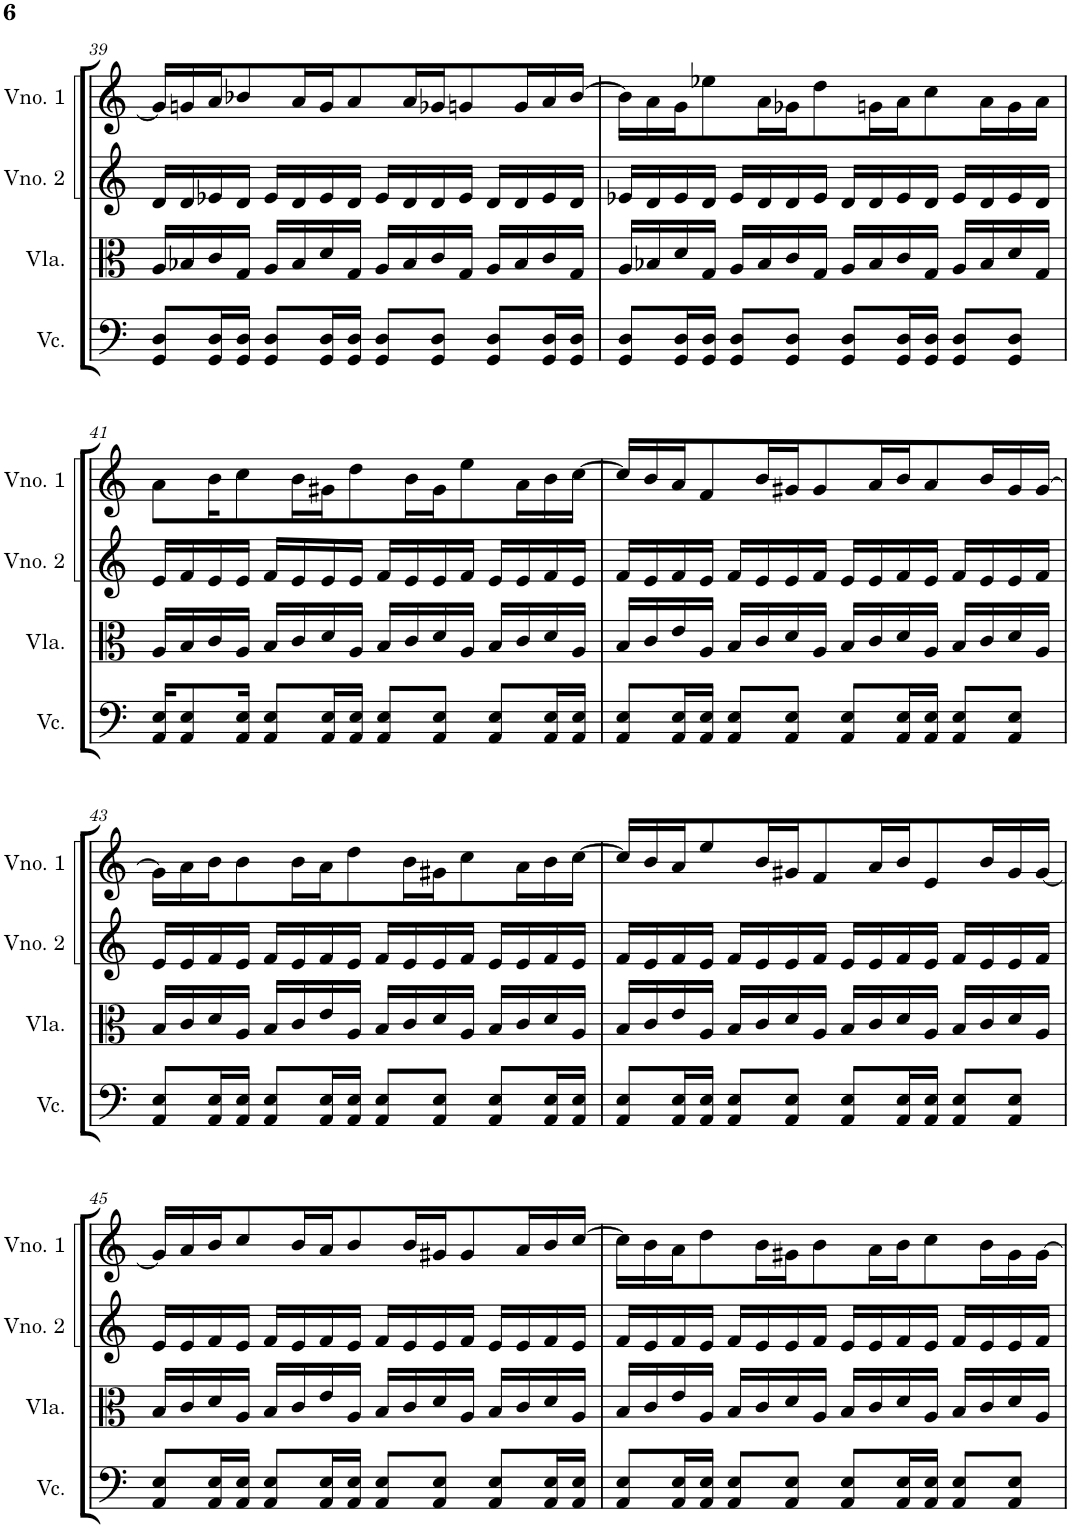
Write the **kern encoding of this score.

**kern	**kern	**kern	**kern
*part4	*part3	*part2	*part1
*staff4	*staff3	*staff2	*staff1
*I"Violoncelo	*I"Viola	*I"Violino 2	*I"Violino 1
*I'Vc.	*I'Vla.	*I'Vno. 2	*I'Vno. 1
!!LO:PB:g=z
*clefF4	*clefC3	*clefG2	*clefG2
*k[]	*k[]	*k[]	*k[]
*M4/4	*M4/4	*M4/4	*M4/4
=39	=39	=39	=39
8GG/ 8D/L	16A/LL	16d/LL	16g-/LL]
.	16B-X/	16d/	16gn/
16GG/ 16D/L	16c/	16e-X/	16a/J
16GG/ 16D/JJ	16G/JJ	16d/JJ	8b-X/
8GG/ 8D/L	16A/LL	16e-/LL	.
.	16B-/	16d/	16a/L
16GG/ 16D/L	16d/	16e-/	16g/J
16GG/ 16D/JJ	16G/JJ	16d/JJ	8a/
8GG/ 8D/L	16A/LL	16e-/LL	.
.	16B-/	16d/	16a/L
8GG/ 8D/J	16c/	16d/	16g-X/J
.	16G/JJ	16e-/JJ	8gn/
8GG/ 8D/L	16A/LL	16d/LL	.
.	16B-/	16d/	16g/L
16GG/ 16D/L	16c/	16e-/	16a/
16GG/ 16D/JJ	16G/JJ	16d/JJ	[16b-/JJ
=40	=40	=40	=40
8GG/ 8D/L	16A/LL	16e-X/LL	16b-\LL]
.	16B-X/	16d/	16a\
16GG/ 16D/L	16d/	16e-/	16g\J
16GG/ 16D/JJ	16G/JJ	16d/JJ	8ee-X\
8GG/ 8D/L	16A/LL	16e-/LL	.
.	16B-/	16d/	16a\L
8GG/ 8D/J	16c/	16d/	16g-X\J
.	16G/JJ	16e-/JJ	8dd\
8GG/ 8D/L	16A/LL	16d/LL	.
.	16B-/	16d/	16gn\L
16GG/ 16D/L	16c/	16e-/	16a\J
16GG/ 16D/JJ	16G/JJ	16d/JJ	8cc\
8GG/ 8D/L	16A/LL	16e-/LL	.
.	16B-/	16d/	16a\L
8GG/ 8D/J	16d/	16e-/	16g\
.	16G/JJ	16d/JJ	16a\JJ
!!LO:LB:g=z
=41	=41	=41	=41
16AA/ 16E/KL	16A/LL	16e/LL	8a\L
8AA/ 8E/	16B/	16f/	.
.	16c/	16e/	16b\K
16AA/ 16E/Jk	16A/JJ	16e/JJ	8cc\
8AA/ 8E/L	16B/LL	16f/LL	.
.	16c/	16e/	16b\L
16AA/ 16E/L	16d/	16e/	16g#X\J
16AA/ 16E/JJ	16A/JJ	16e/JJ	8dd\
8AA/ 8E/L	16B/LL	16f/LL	.
.	16c/	16e/	16b\L
8AA/ 8E/J	16d/	16e/	16g#\J
.	16A/JJ	16f/JJ	8ee\
8AA/ 8E/L	16B/LL	16e/LL	.
.	16c/	16e/	16a\L
16AA/ 16E/L	16d/	16f/	16b\
16AA/ 16E/JJ	16A/JJ	16e/JJ	[16cc\JJ
=42	=42	=42	=42
8AA/ 8E/L	16B/LL	16f/LL	16cc/LL]
.	16c/	16e/	16b/
16AA/ 16E/L	16e/	16f/	16a/J
16AA/ 16E/JJ	16A/JJ	16e/JJ	8f/
8AA/ 8E/L	16B/LL	16f/LL	.
.	16c/	16e/	16b/L
8AA/ 8E/J	16d/	16e/	16g#X/J
.	16A/JJ	16f/JJ	8g#/
8AA/ 8E/L	16B/LL	16e/LL	.
.	16c/	16e/	16a/L
16AA/ 16E/L	16d/	16f/	16b/J
16AA/ 16E/JJ	16A/JJ	16e/JJ	8a/
8AA/ 8E/L	16B/LL	16f/LL	.
.	16c/	16e/	16b/L
8AA/ 8E/J	16d/	16e/	16g#/
.	16A/JJ	16f/JJ	[16g#/JJ
!!LO:LB:g=z
=43	=43	=43	=43
8AA/ 8E/L	16B/LL	16e/LL	16g#\LL]
.	16c/	16e/	16a\
16AA/ 16E/L	16d/	16f/	16b\J
16AA/ 16E/JJ	16A/JJ	16e/JJ	8b\
8AA/ 8E/L	16B/LL	16f/LL	.
.	16c/	16e/	16b\L
16AA/ 16E/L	16e/	16f/	16a\J
16AA/ 16E/JJ	16A/JJ	16e/JJ	8dd\
8AA/ 8E/L	16B/LL	16f/LL	.
.	16c/	16e/	16b\L
8AA/ 8E/J	16d/	16e/	16g#X\J
.	16A/JJ	16f/JJ	8cc\
8AA/ 8E/L	16B/LL	16e/LL	.
.	16c/	16e/	16a\L
16AA/ 16E/L	16d/	16f/	16b\
16AA/ 16E/JJ	16A/JJ	16e/JJ	[16cc\JJ
=44	=44	=44	=44
8AA/ 8E/L	16B/LL	16f/LL	16cc/LL]
.	16c/	16e/	16b/
16AA/ 16E/L	16e/	16f/	16a/J
16AA/ 16E/JJ	16A/JJ	16e/JJ	8ee/
8AA/ 8E/L	16B/LL	16f/LL	.
.	16c/	16e/	16b/L
8AA/ 8E/J	16d/	16e/	16g#X/J
.	16A/JJ	16f/JJ	8f/
8AA/ 8E/L	16B/LL	16e/LL	.
.	16c/	16e/	16a/L
16AA/ 16E/L	16d/	16f/	16b/J
16AA/ 16E/JJ	16A/JJ	16e/JJ	8e/
8AA/ 8E/L	16B/LL	16f/LL	.
.	16c/	16e/	16b/L
8AA/ 8E/J	16d/	16e/	16g#/
.	16A/JJ	16f/JJ	[16g#/JJ
!!LO:LB:g=z
=45	=45	=45	=45
8AA/ 8E/L	16B/LL	16e/LL	16g#/LL]
.	16c/	16e/	16a/
16AA/ 16E/L	16d/	16f/	16b/J
16AA/ 16E/JJ	16A/JJ	16e/JJ	8cc/
8AA/ 8E/L	16B/LL	16f/LL	.
.	16c/	16e/	16b/L
16AA/ 16E/L	16e/	16f/	16a/J
16AA/ 16E/JJ	16A/JJ	16e/JJ	8b/
8AA/ 8E/L	16B/LL	16f/LL	.
.	16c/	16e/	16b/L
8AA/ 8E/J	16d/	16e/	16g#X/J
.	16A/JJ	16f/JJ	8g#/
8AA/ 8E/L	16B/LL	16e/LL	.
.	16c/	16e/	16a/L
16AA/ 16E/L	16d/	16f/	16b/
16AA/ 16E/JJ	16A/JJ	16e/JJ	[16cc/JJ
=46	=46	=46	=46
8AA/ 8E/L	16B/LL	16f/LL	16cc\LL]
.	16c/	16e/	16b\
16AA/ 16E/L	16e/	16f/	16a\J
16AA/ 16E/JJ	16A/JJ	16e/JJ	8dd\
8AA/ 8E/L	16B/LL	16f/LL	.
.	16c/	16e/	16b\L
8AA/ 8E/J	16d/	16e/	16g#X\J
.	16A/JJ	16f/JJ	8b\
8AA/ 8E/L	16B/LL	16e/LL	.
.	16c/	16e/	16a\L
16AA/ 16E/L	16d/	16f/	16b\J
16AA/ 16E/JJ	16A/JJ	16e/JJ	8cc\
8AA/ 8E/L	16B/LL	16f/LL	.
.	16c/	16e/	16b\L
8AA/ 8E/J	16d/	16e/	16g#\
.	16A/JJ	16f/JJ	[16g#\JJ
=	=	=	=
*-	*-	*-	*-
